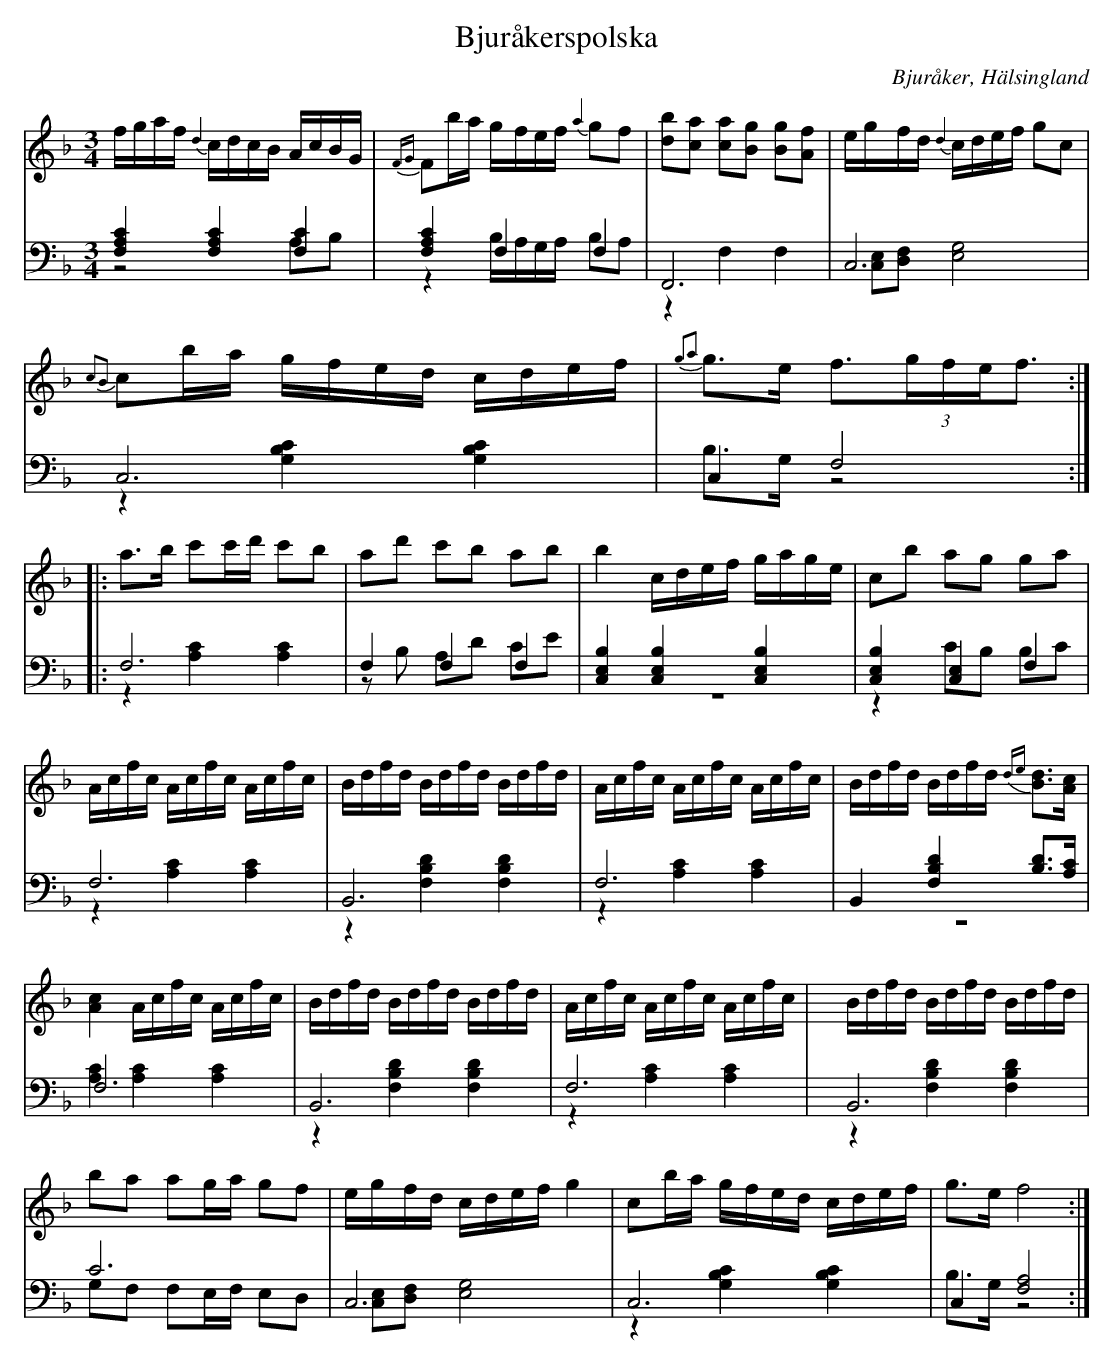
X:1
T: Bjuråkerspolska
O: Bjuråker, Hälsingland
M: 3/4
L: 1/16
K: F
V:1
V:2
V:3 merge
V:1
fgaf {d2}cdcB AcBG|{FG}F2ba gfef {a2}g2f2|[d2b2][c2a2] [c2a2][B2g2] [B2g2][A2f2] |egfd {d2}cdef g2c2|
{c2B2}c2ba gfed cdef|{g2a2}g2>e2 f3(3gfef3:|
|:a2>b2 c'2c'd' c'2b2|a2d'2 c'2b2 a2b2|b4 cdef gage|c2b2 a2g2 g2a2|
Acfc Acfc Acfc|Bdfd Bdfd Bdfd|Acfc Acfc Acfc|Bdfd Bdfd {de}[B2d2]>[A2c2]|
[A4c4] Acfc Acfc|Bdfd Bdfd Bdfd|Acfc Acfc Acfc|Bdfd Bdfd Bdfd|
b2a2 a2ga g2f2|egfd cdef g4|c2ba gfed cdef|g2>e2 f8:|
V:2 clef=bass
[F,4A,4C4] [F,4A,4C4] [F,4C4]|[F,4A,4C4] F,4 F,4|F,,12|C,12|
C,12|C,4 F,8:|
|:F,12|F,4 F,4 F,4|[C,4E,4B,4] [C,4E,4B,4] [C,4E,4B,4]|[C,4E,4B,4] [C,4E,4] F,4|
F,12|B,,12|F,12|B,,4 [F,4B,4D4] [B,2D2]>[A,2C2]|
F,12|B,,12|F,12|B,,12|
C12|C,12|C,12|C,4 [F,8A,8]:|
V:3 clef=bass
z8 A,2B,2|z4 B,A,G,A, B,2A,2|z4 F,4 F,4|[C,2E,2][D,2F,2] [E,8G,8]|
z4 [G,4B,4C4] [G,4B,4C4]|B,2>G,2 z8:|
|:z4 [A,4C4] [A,4C4]|z2B,2 A,2D2 C2E2|z12|z4 C2B,2 B,2C2|
z4 [A,4C4] [A,4C4]|z4 [F,4B,4D4] [F,4B,4D4]|z4 [A,4C4] [A,4C4]|z12|
[A,4C4] [A,4C4] [A,4C4]|z4 [F,4B,4D4] [F,4B,4D4]|z4 [A,4C4] [A,4C4]|
|z4 [F,4B,4D4] [F,4B,4D4]|G,2F,2 F,2E,F, E,2D,2|[C,2E,2][D,2F,2] [E,8G,8]|z4 [G,4B,4C4] [G,4B,4C4]|B,2>G,2 z8:|
